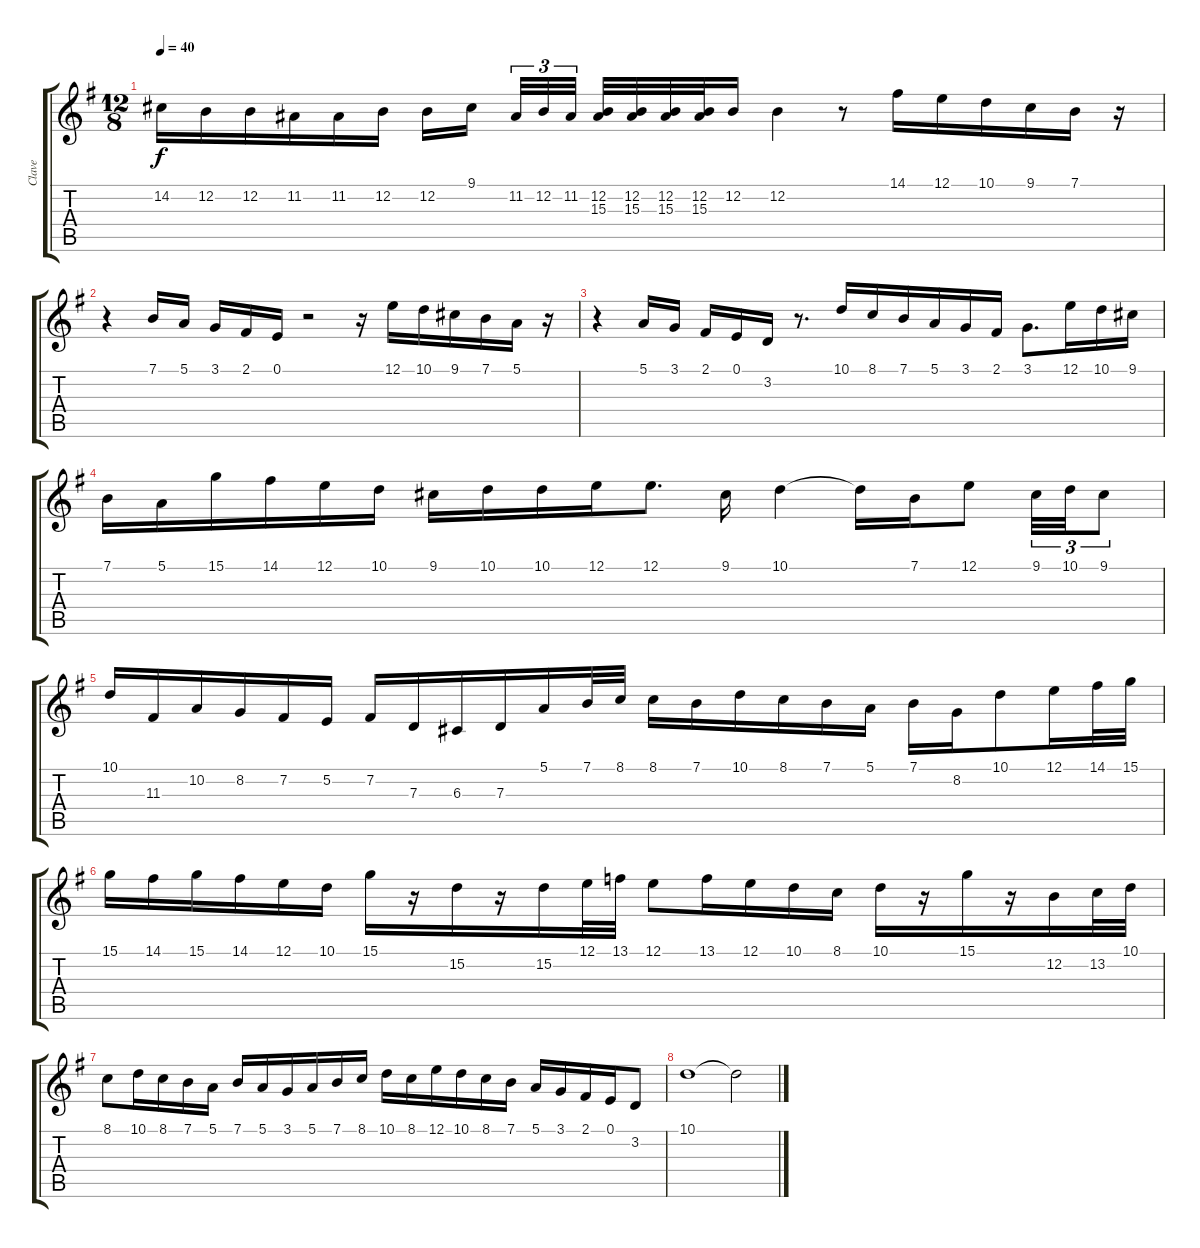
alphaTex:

\track ("Clave" "Clave") {instrument harpsichord}
\staff {score tabs}
\tuning (E4 B3 G3 D3 A2 E2) {hide}
\ts (12 8)
\tempo 40
\clef g2
\ks g
14.2.16{dy f} 12.2.16 12.2.16 11.2.16 11.2.16 12.2.16 12.2.16 9.1.16{beam splitsecondary} 11.2.32{tu (3 2)} 12.2.32{tu (3 2)} 11.2.32{tu (3 2) beam splitsecondary} (12.2 15.3).32 (12.2 15.3).32 (12.2 15.3).32 (12.2 15.3).32 12.2.16 12.2.4 r.8 14.1.16 12.1.16 10.1.16 9.1.16 7.1.16 r.16 |
r.4 7.1.16 5.1.16 3.1.16 2.1.16 0.1.16 r.2 r.16 12.1.16 10.1.16 9.1.16 7.1.16 5.1.16 r.16 |
r.4 5.1.16 3.1.16 2.1.16 0.1.16 3.2.16 r.8{d} 10.1.16 8.1.16 7.1.16 5.1.16 3.1.16 2.1.16 3.1.8{d} 12.1.16 10.1.16 9.1.16 |
7.1.16 5.1.16 15.1.16 14.1.16 12.1.16 10.1.16 9.1.16 10.1.16 10.1.16 12.1.16 12.1.8{d} 9.1.16 10.1.4 10.1{t}.16 7.1.16 12.1.8 9.1.32{tu (3 2)} 10.1.32{tu (3 2)} 9.1.8{tu (3 2)} |
10.1.16 11.3.16 10.2.16 8.2.16 7.2.16 5.2.16 7.2.16 7.3.16 6.3.16 7.3.16 5.1.16 7.1.32 8.1.32 8.1.16 7.1.16 10.1.16 8.1.16 7.1.16 5.1.16 7.1.16 8.2.16 10.1.8 12.1.16 14.1.32 15.1.32 |
15.1.16 14.1.16 15.1.16 14.1.16 12.1.16 10.1.16 15.1.16 r.16 15.2.16 r.16 15.2.16 12.1.32 13.1.32 12.1.8 13.1.16 12.1.16 10.1.16 8.1.16 10.1.16 r.16 15.1.16 r.16 12.2.16 13.2.32 10.1.32 |
8.1.8 10.1.16 8.1.16 7.1.16 5.1.16 7.1.16 5.1.16 3.1.16 5.1.16 7.1.16 8.1.16 10.1.16 8.1.16 12.1.16 10.1.16 8.1.16 7.1.16 5.1.16 3.1.16 2.1.16 0.1.16 3.2.8 |
10.1.1 10.1{t}.2
